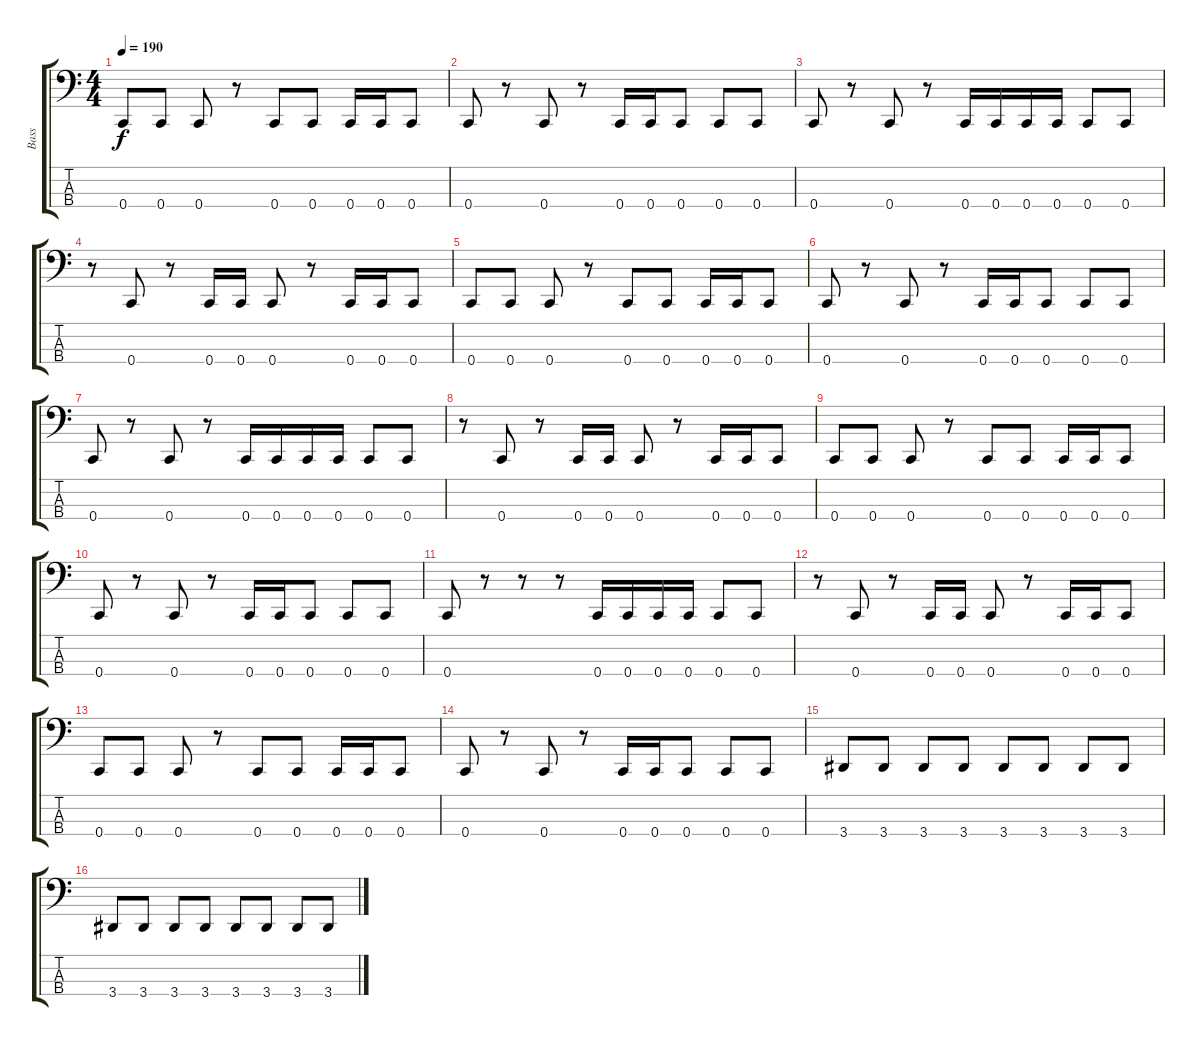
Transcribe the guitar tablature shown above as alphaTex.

\track ("Bass" "Bass") {instrument electricbasspick}
\staff {score tabs}
\tuning (F2 C2 G1 C1) {hide}
\ts (4 4)
\tempo 190
\clef f4
\ks c
0.4.8{dy f} 0.4.8 0.4.8 r.8 0.4.8 0.4.8 0.4.16 0.4.16 0.4.8 |
0.4.8 r.8 0.4.8 r.8 0.4.16 0.4.16 0.4.8 0.4.8 0.4.8 |
0.4.8 r.8 0.4.8 r.8 0.4.16 0.4.16 0.4.16 0.4.16 0.4.8 0.4.8 |
r.8 0.4.8 r.8 0.4.16 0.4.16 0.4.8 r.8 0.4.16 0.4.16 0.4.8 |
0.4.8 0.4.8 0.4.8 r.8 0.4.8 0.4.8 0.4.16 0.4.16 0.4.8 |
0.4.8 r.8 0.4.8 r.8 0.4.16 0.4.16 0.4.8 0.4.8 0.4.8 |
0.4.8 r.8 0.4.8 r.8 0.4.16 0.4.16 0.4.16 0.4.16 0.4.8 0.4.8 |
r.8 0.4.8 r.8 0.4.16 0.4.16 0.4.8 r.8 0.4.16 0.4.16 0.4.8 |
0.4.8 0.4.8 0.4.8 r.8 0.4.8 0.4.8 0.4.16 0.4.16 0.4.8 |
0.4.8 r.8 0.4.8 r.8 0.4.16 0.4.16 0.4.8 0.4.8 0.4.8 |
0.4.8 r.8 r.8 r.8 0.4.16 0.4.16 0.4.16 0.4.16 0.4.8 0.4.8 |
r.8 0.4.8 r.8 0.4.16 0.4.16 0.4.8 r.8 0.4.16 0.4.16 0.4.8 |
0.4.8 0.4.8 0.4.8 r.8 0.4.8 0.4.8 0.4.16 0.4.16 0.4.8 |
0.4.8 r.8 0.4.8 r.8 0.4.16 0.4.16 0.4.8 0.4.8 0.4.8 |
3.4.8 3.4.8 3.4.8 3.4.8 3.4.8 3.4.8 3.4.8 3.4.8 |
3.4.8 3.4.8 3.4.8 3.4.8 3.4.8 3.4.8 3.4.8 3.4.8
